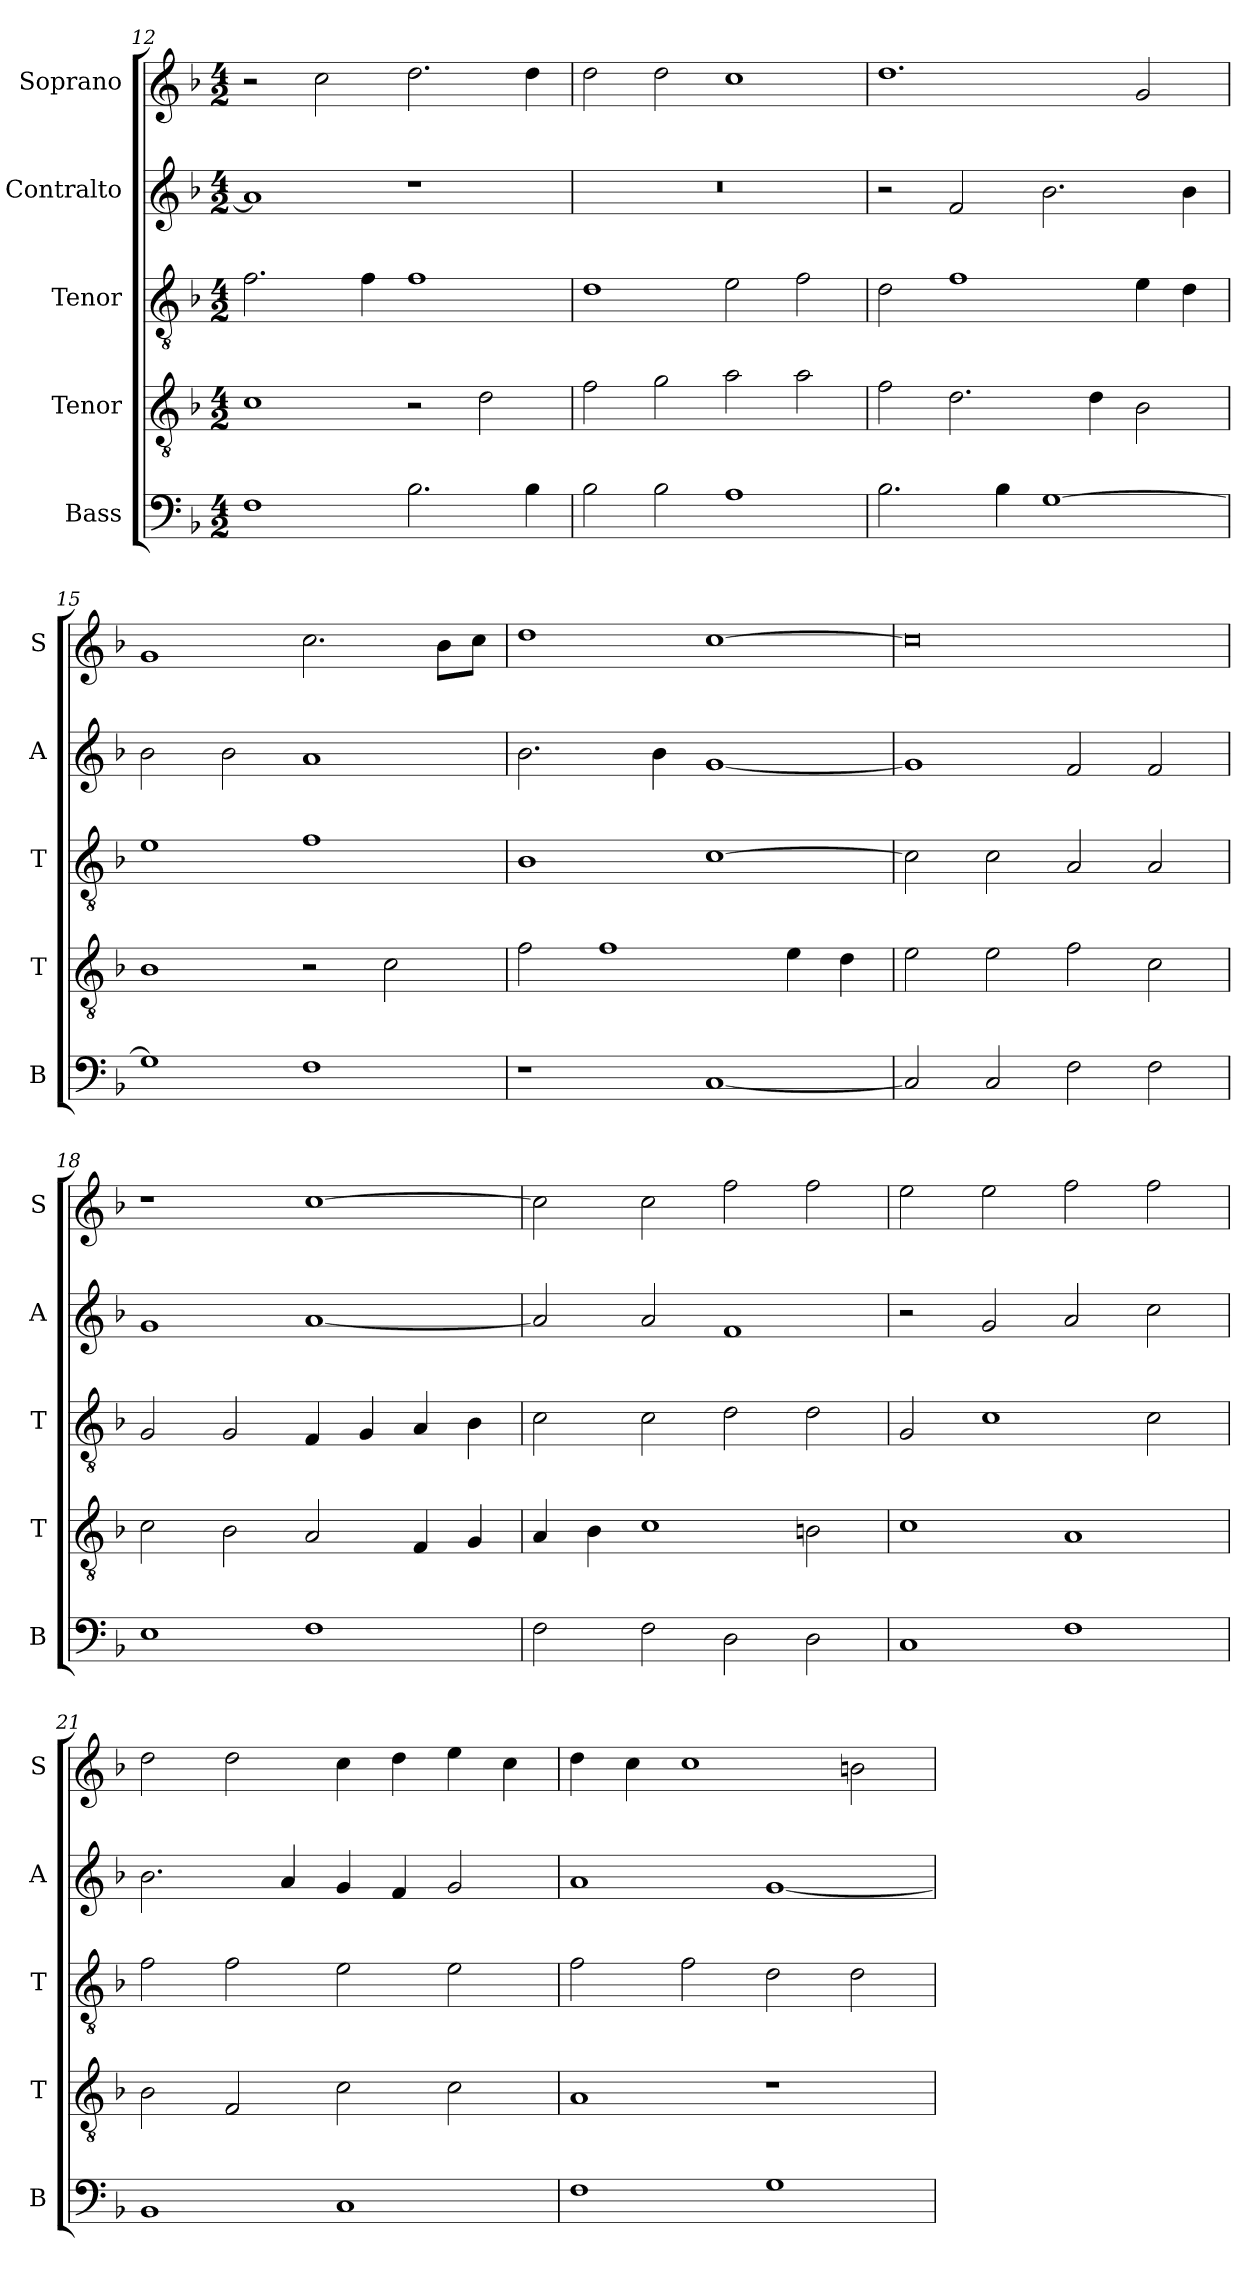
**kern	**kern	**kern	**kern	**kern
*part5	*part4	*part3	*part2	*part1
*staff5	*staff4	*staff3	*staff2	*staff1
*I"Bass	*I"Tenor	*I"Tenor	*I"Contralto	*I"Soprano
*I'B	*I'T	*I'T	*I'A	*I'S
*clefF4	*clefGv2	*clefGv2	*clefG2	*clefG2
*k[b-]	*k[b-]	*k[b-]	*k[b-]	*k[b-]
*F:ion	*F:ion	*F:ion	*F:ion	*F:ion
*M4/2	*M4/2	*M4/2	*M4/2	*M4/2
=12	=12	=12	=12	=12
1F	1c	2.f	1a]	2r
.	.	.	.	2cc
.	.	4f	.	.
2.B-	2r	1f	1r	2.dd
.	2d	.	.	.
4B-	.	.	.	4dd
=13	=13	=13	=13	=13
2B-	2f	1d	0r	2dd
2B-	2g	.	.	2dd
1A	2a	2e	.	1cc
.	2a	2f	.	.
=14	=14	=14	=14	=14
2.B-	2f	2d	2r	1.dd
.	2.d	1f	2f	.
4B-	.	.	.	.
[1G	.	.	2.b-	.
.	4d	.	.	.
.	2B-	4e	.	2g
.	.	4d	4b-	.
=15	=15	=15	=15	=15
1G]	1B-	1e	2b-	1g
.	.	.	2b-	.
1F	2r	1f	1a	2.cc
.	2c	.	.	.
.	.	.	.	8b-\L
.	.	.	.	8cc\J
=16	=16	=16	=16	=16
1r	2f	1B-	2.b-	1dd
.	1f	.	.	.
.	.	.	4b-	.
[1C	.	[1c	[1g	[1cc
.	4e	.	.	.
.	4d	.	.	.
=17	=17	=17	=17	=17
2C]	2e	2c]	1g]	0cc]
2C	2e	2c	.	.
2F	2f	2A	2f	.
2F	2c	2A	2f	.
=18	=18	=18	=18	=18
1E	2c	2G	1g	1r
.	2B-	2G	.	.
1F	2A	4F	[1a	[1cc
.	.	4G	.	.
.	4F	4A	.	.
.	4G	4B-	.	.
=19	=19	=19	=19	=19
2F	4A	2c	2a]	2cc]
.	4B-	.	.	.
2F	1c	2c	2a	2cc
2D	.	2d	1f	2ff
2D	2Bn	2d	.	2ff
=20	=20	=20	=20	=20
1C	1c	2G	2r	2ee
.	.	1c	2g	2ee
1F	1A	.	2a	2ff
.	.	2c	2cc	2ff
=21	=21	=21	=21	=21
1BB-	2B-	2f	2.b-	2dd
.	2F	2f	.	2dd
.	.	.	4a	.
1C	2c	2e	4g	4cc
.	.	.	4f	4dd
.	2c	2e	2g	4ee
.	.	.	.	4cc
=22	=22	=22	=22	=22
1F	1A	2f	1a	4dd
.	.	.	.	4cc
.	.	2f	.	1cc
1G	1r	2d	[1g	.
.	.	2d	.	2bn
=	=	=	=	=
*-	*-	*-	*-	*-
